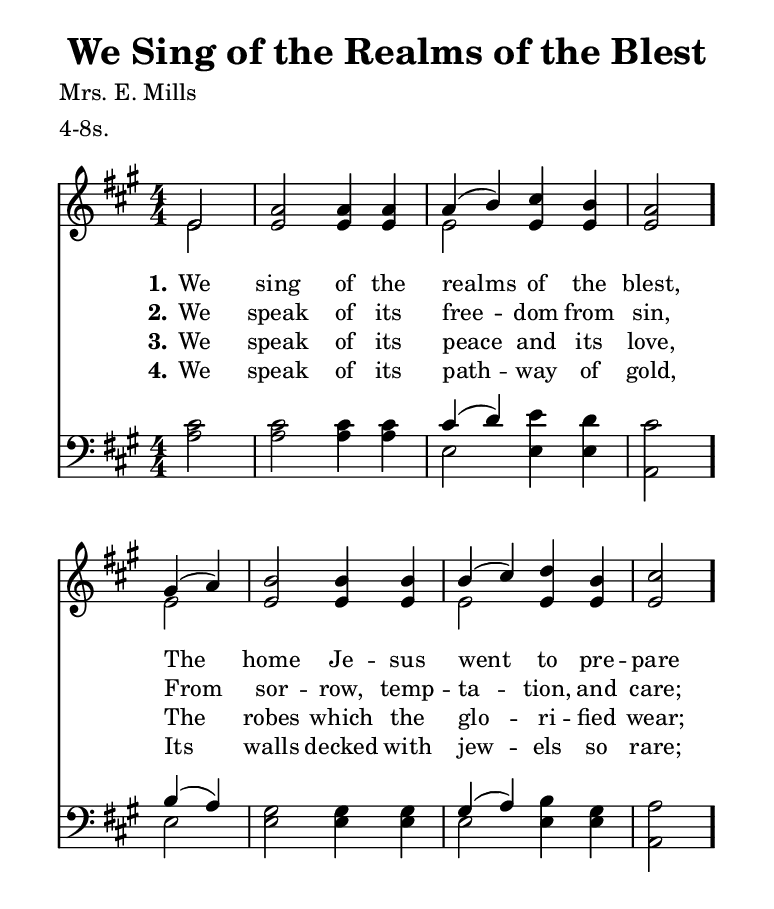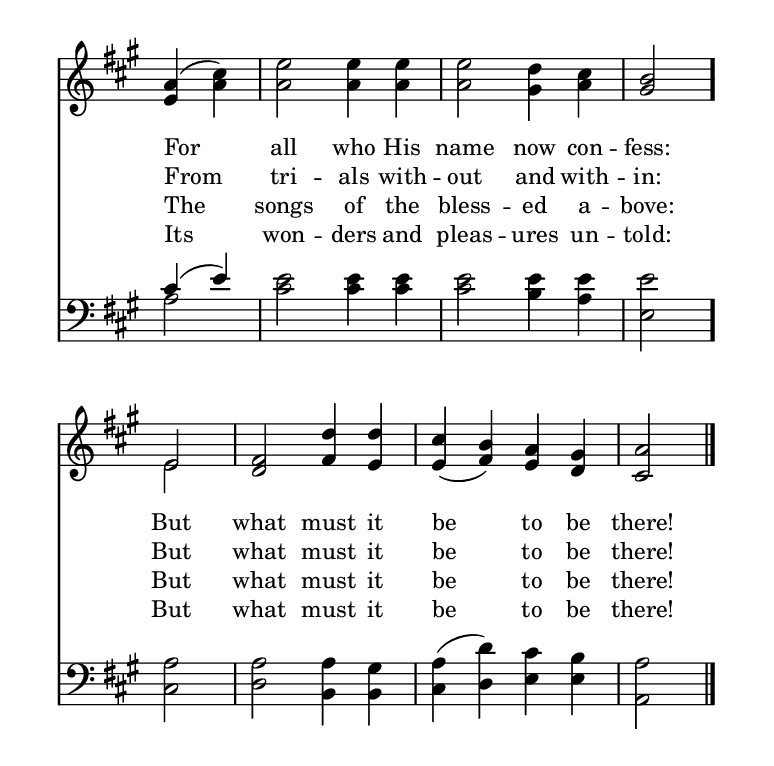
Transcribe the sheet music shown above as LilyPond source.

\include "common/global.ily"
\paper {
  \include "common/paper.ily"
  ragged-bottom = ##t
}

\header{
  hymnnumber = "276"
  title = "We Sing of the Realms of the Blest"
  tunename = "Celeste"
  meter = "4-8s."
  poet = "Mrs. E. Mills"
  composer = ""
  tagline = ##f
}

global = {
  \include "common/overrides.ily"
  \override Staff.TimeSignature.style = #'numbered
  \time 4/4
  \override Score.MetronomeMark.transparent = ##t % hide all fermata changes too
  \tempo 4=120
  \key a \major
  \partial 2
  \autoBeamOff
}

notesSoprano = {
\global
\relative c' {

  e2 | a a4 a | a( b) cis b | a2
  gis4( a) | b2 b4 b | b( cis) d b | cis2 \eogbreak
  a4( cis) | e2 e4 e | e2 d4 cis | b2
  e,2 | fis d'4 d | cis( b) a gis | a2

  \bar "|."

}
}

notesAlto = {
\global
\relative e' {

  e2 | e e4 e | e2 e4 e | e2
  e2 | e e4 e | e2 e4 e | e2
  e4( a) | a2 a4 a | a2 gis4 a | gis2
  e2 | d2 fis4 e | e( fis) e d | cis2

}
}

notesTenor = {
\global
\relative a {

  cis2 | cis cis4 cis | cis4( d) e d | cis2
  b4( a) | gis2 gis4 gis | gis( a) b gis | a2
  cis4( e) | e2 e4 e | e2 e4 e | e2
  a,2 | a a4 gis | a( d) cis b | a2

}
}

notesBass = {
\global
\relative f {

  a2 | a a4 a | e2 e4 e | a,2
  e'2 | e e4 e | e2 e4 e | a,2
  a'2 | cis2 cis4 cis | cis2 b4 a | e2
  cis2 | d b4 b | cis( d) e e | a,2

}
}

wordsA = \lyricmode {
\set stanza = "1."

We sing of the realms of the blest, \bar "."
The home Je -- sus went to pre -- pare \bar "."
For all who His name now con -- fess: \bar "."
But what must it be to be there! \bar "."

}

wordsB = \lyricmode {
\set stanza = "2."

We speak of its free -- dom from sin,
From sor -- row, temp -- ta -- tion, and care;
From tri -- als with -- out and with -- in:
But what must it be to be there!

}

wordsC = \lyricmode {
\set stanza = "3."

We speak of its peace and its love,
The robes which the glo -- ri -- fied wear;
The songs of the bless -- ed a -- bove:
But what must it be to be there!

}

wordsD = \lyricmode {
\set stanza = "4."

We speak of its path -- way of gold,
Its walls decked with jew -- els so rare;
Its won -- ders and pleas -- ures un -- told:
But what must it be to be there!

}

\score {
  \context ChoirStaff <<
    \context Staff = upper <<
      \set ChoirStaff.systemStartDelimiter = #'SystemStartBar
      \set ChoirStaff.printPartCombineTexts = ##f
      \partcombine #'(2 . 9) \notesSoprano \notesAlto
      \context NullVoice = sopranos { \voiceOne << \notesSoprano >> }
      \context NullVoice = altos { \voiceTwo << \notesAlto >> }
      \context Lyrics = one   \lyricsto sopranos \wordsA
      \context Lyrics = two   \lyricsto sopranos \wordsB
      \context Lyrics = three \lyricsto sopranos \wordsC
      \context Lyrics = four  \lyricsto sopranos \wordsD
    >>
    \context Staff = men <<
      \clef bass
      \set ChoirStaff.printPartCombineTexts = ##f
      \partcombine #'(2 . 9) \notesTenor \notesBass
      \context NullVoice = tenors { \voiceOne << \notesTenor >> }
      \context NullVoice = basses { \voiceTwo << \notesBass >> }
    >>
  >>
  \layout {
    \include "common/layout.ily"
  }
  \midi{
    \include "common/midi.ily"
  }
}

\version "2.19.49"  % necessary for upgrading to future LilyPond versions.

% vi:set et ts=2 sw=2 ai nocindent syntax=lilypond:
